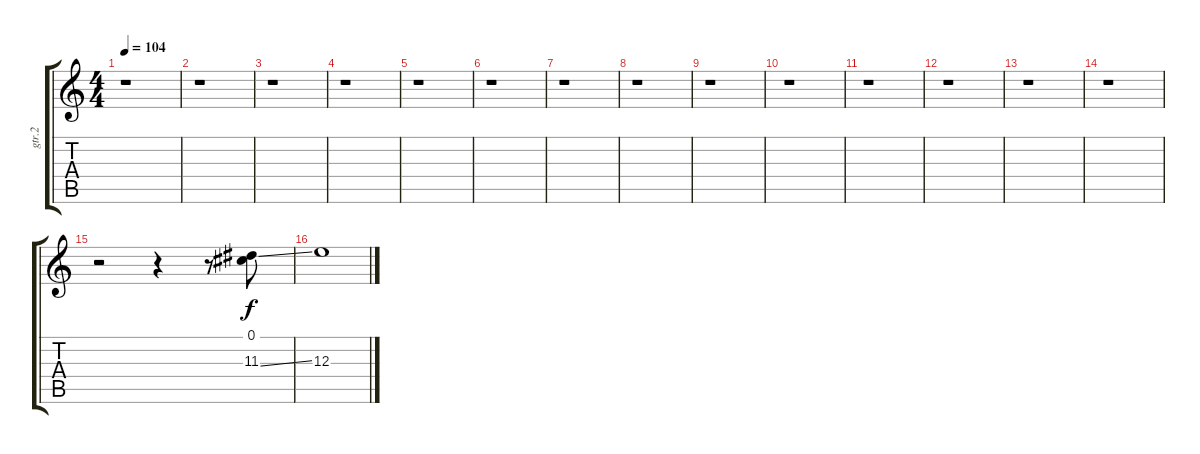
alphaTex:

\track ("gtr.2" "gtr.2") {instrument electricguitarclean}
\staff {score tabs}
\tuning (Db4 Ab3 E3 B2 Gb2 Db2) {hide}
\ts (4 4)
\tempo 104
\clef g2
\ks c
r.1{dy f} |
r.1 |
r.1 |
r.1 |
r.1 |
r.1 |
r.1 |
r.1 |
r.1 |
r.1 |
r.1 |
r.1 |
r.1 |
r.1 |
r.2 r.4 r.8 (0.1 11.3{ss}).8 |
12.3.1
